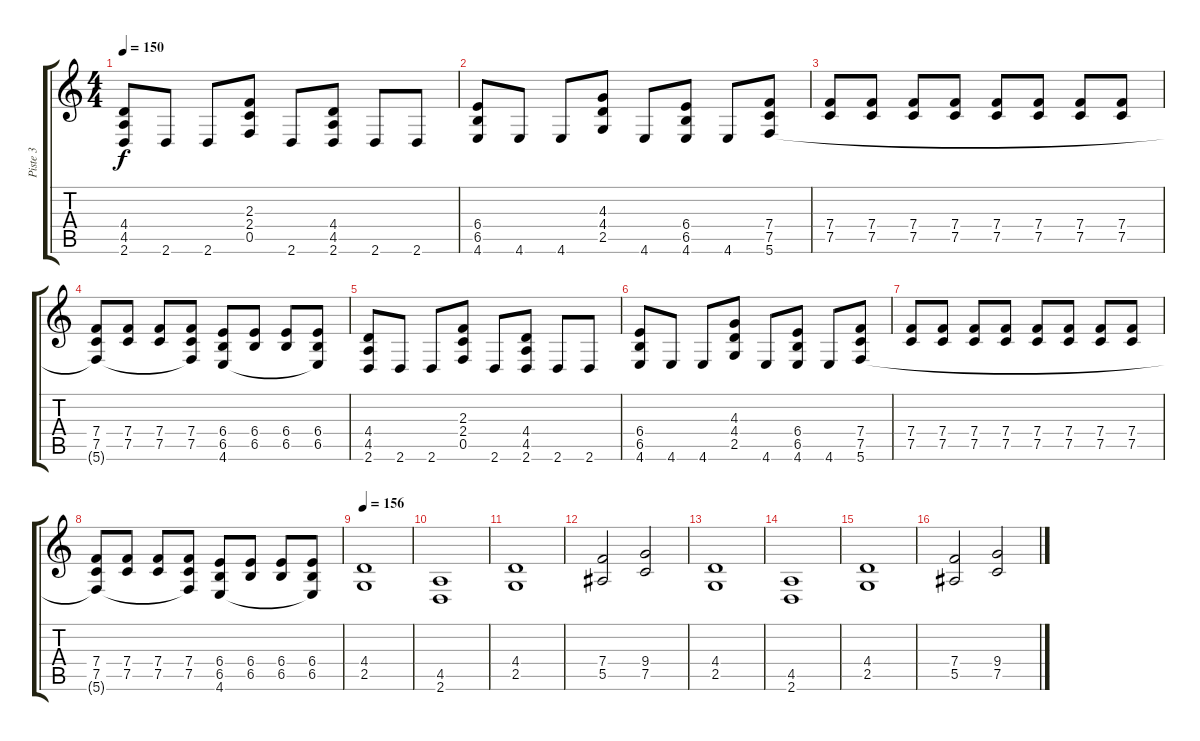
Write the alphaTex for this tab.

\track ("Piste 3" "Piste 3") {instrument distortionguitar}
\staff {score tabs}
\tuning (C4 G3 Eb3 Bb2 F2 C2) {hide}
\ts (4 4)
\tempo 150
\clef g2
\ks c
(4.4 4.5 2.6).8{dy f} 2.6.8 2.6.8 (2.3 2.4 0.5).8 2.6.8 (4.4 4.5 2.6).8 2.6.8 2.6.8 |
(6.4 6.5 4.6).8 4.6.8 4.6.8 (4.3 4.4 2.5).8 4.6.8 (6.4 6.5 4.6).8 4.6.8 (7.4 7.5 5.6).8 |
(7.4 7.5).8 (7.4 7.5).8 (7.4 7.5).8 (7.4 7.5).8 (7.4 7.5).8 (7.4 7.5).8 (7.4 7.5).8 (7.4 7.5).8 |
(7.4 7.5 5.6{t}).8 (7.4 7.5).8 (7.4 7.5).8 (7.4 7.5 5.6{t}).8 (6.4 6.5 4.6).8 (6.4 6.5).8 (6.4 6.5).8 (6.4 6.5 4.6{t}).8 |
(4.4 4.5 2.6).8 2.6.8 2.6.8 (2.3 2.4 0.5).8 2.6.8 (4.4 4.5 2.6).8 2.6.8 2.6.8 |
(6.4 6.5 4.6).8 4.6.8 4.6.8 (4.3 4.4 2.5).8 4.6.8 (6.4 6.5 4.6).8 4.6.8 (7.4 7.5 5.6).8 |
(7.4 7.5).8 (7.4 7.5).8 (7.4 7.5).8 (7.4 7.5).8 (7.4 7.5).8 (7.4 7.5).8 (7.4 7.5).8 (7.4 7.5).8 |
(7.4 7.5 5.6{t}).8 (7.4 7.5).8 (7.4 7.5).8 (7.4 7.5 5.6{t}).8 (6.4 6.5 4.6).8 (6.4 6.5).8 (6.4 6.5).8 (6.4 6.5 4.6{t}).8 |
\tempo 156
(4.4 2.5).1 |
(4.5 2.6).1 |
(4.4 2.5).1 |
(7.4 5.5).2 (9.4 7.5).2 |
(4.4 2.5).1 |
(4.5 2.6).1 |
(4.4 2.5).1 |
(7.4 5.5).2 (9.4 7.5).2
